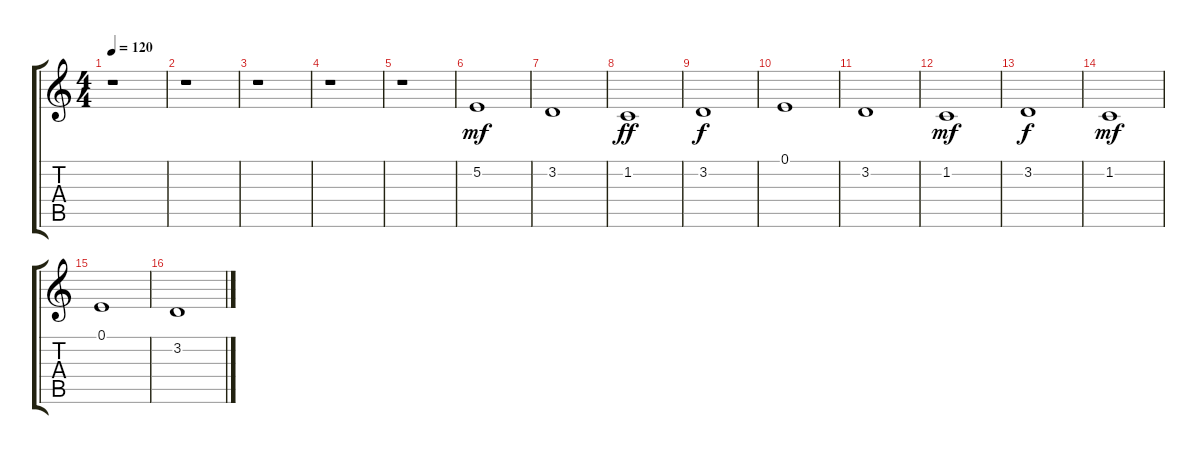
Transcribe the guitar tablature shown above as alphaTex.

\track "" {instrument stringensemble2}
\staff {score tabs}
\tuning (E4 B3 G3 D3 A2 E2) {hide}
\ts (4 4)
\tempo 120
\clef g2
\ks c
r.1{dy mf} |
r.1 |
r.1 |
r.1 |
r.1 |
5.2.1 |
3.2.1 |
1.2.1{dy ff} |
3.2.1{dy f} |
0.1.1 |
3.2.1 |
1.2.1{dy mf} |
3.2.1{dy f} |
1.2.1{dy mf} |
0.1.1 |
3.2.1
